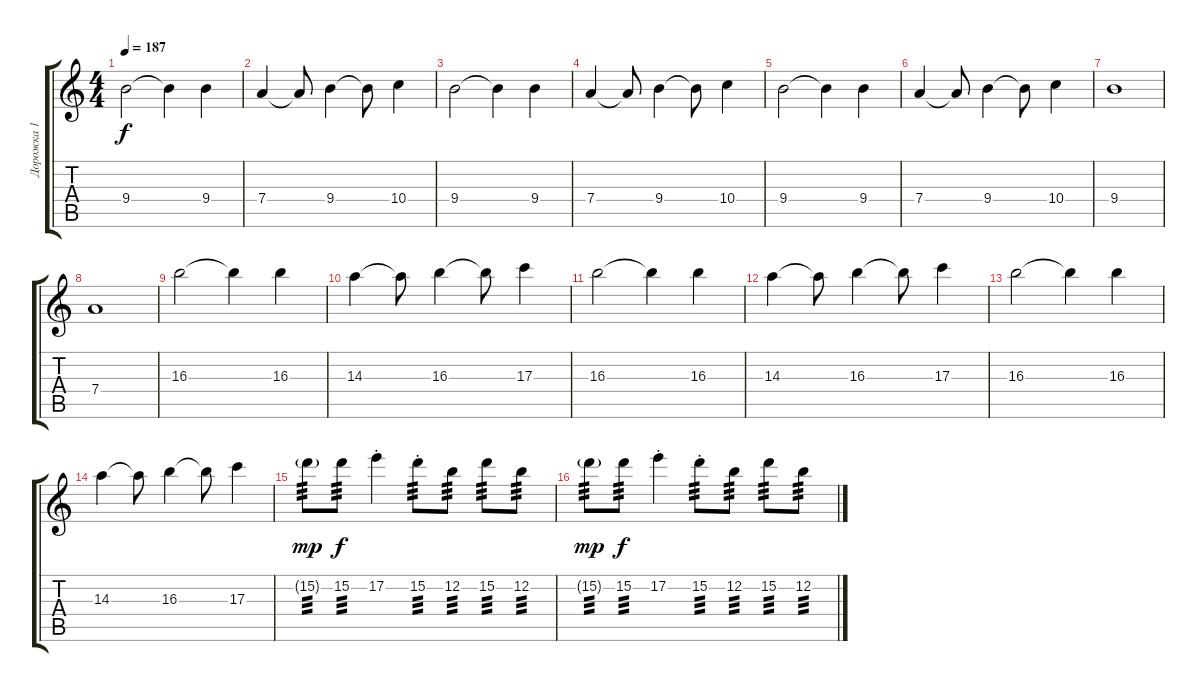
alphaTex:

\track ("Дорожка 1" "Дорожка 1") {instrument distortionguitar}
\staff {score tabs}
\tuning (E4 B3 G3 D3 A2 D2) {hide}
\ts (4 4)
\tempo 187
\clef g2
\ks c
9.4.2{dy f} 9.4{t}.4 9.4.4 |
7.4.4 7.4{t}.8 9.4.4 9.4{t}.8 10.4.4 |
9.4.2 9.4{t}.4 9.4.4 |
7.4.4 7.4{t}.8 9.4.4 9.4{t}.8 10.4.4 |
9.4.2 9.4{t}.4 9.4.4 |
7.4.4 7.4{t}.8 9.4.4 9.4{t}.8 10.4.4 |
9.4.1 |
7.4.1 |
16.3.2 16.3{t}.4 16.3.4 |
14.3.4 14.3{t}.8 16.3.4 16.3{t}.8 17.3.4 |
16.3.2 16.3{t}.4 16.3.4 |
14.3.4 14.3{t}.8 16.3.4 16.3{t}.8 17.3.4 |
16.3.2 16.3{t}.4 16.3.4 |
14.3.4 14.3{t}.8 16.3.4 16.3{t}.8 17.3.4 |
15.2{g}.8{tp 3 dy mp instrument overdrivenguitar} 15.2.8{tp 3 dy f} 17.2{st}.4 15.2{st}.8{tp 3} 12.2.8{tp 3} 15.2.8{tp 3} 12.2.8{tp 3} |
15.2{g}.8{tp 3 dy mp} 15.2.8{tp 3 dy f} 17.2{st}.4 15.2{st}.8{tp 3} 12.2.8{tp 3} 15.2.8{tp 3} 12.2.8{tp 3}
